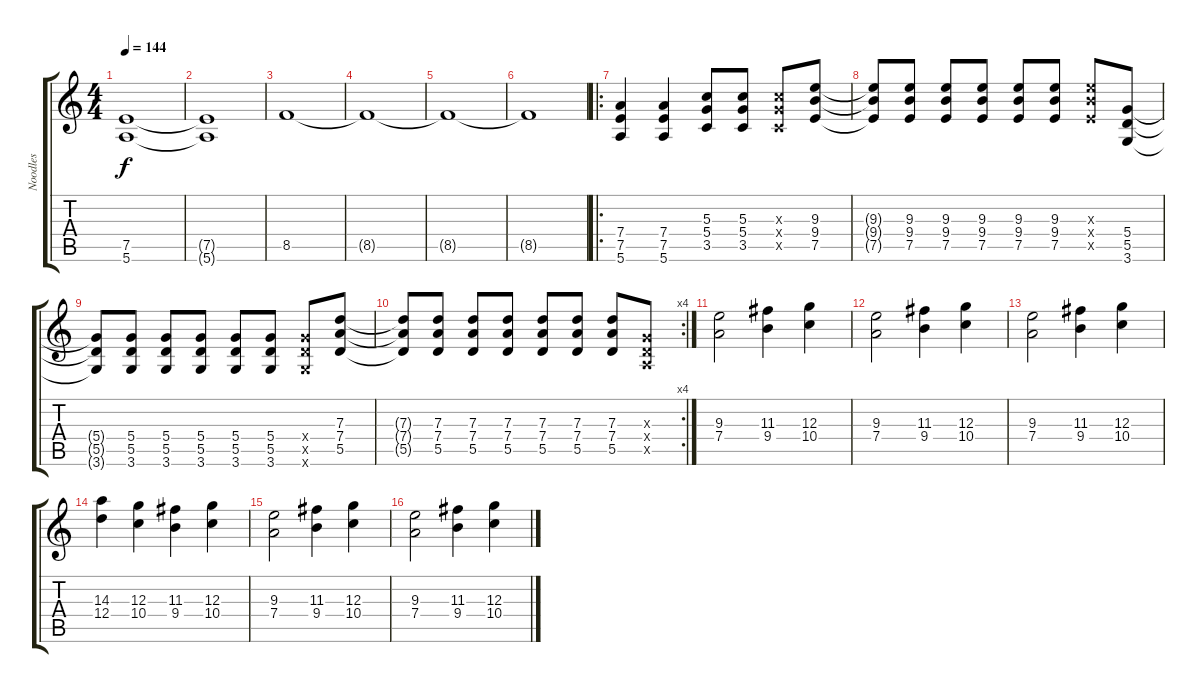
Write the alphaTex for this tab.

\track ("Noodles" "Noodles") {instrument distortionguitar}
\staff {score tabs}
\tuning (E4 B3 G3 D3 A2 E2) {hide}
\ts (4 4)
\tempo 144
\clef g2
\ks c
(7.5{t} 5.6{t}).1{dy f} |
(7.5{t} 5.6{t}).1 |
8.5.1 |
8.5{t}.1 |
8.5{t}.1 |
8.5{t}.1 |
\ro
(7.4 7.5 5.6).4 (7.4 7.5 5.6).4 (5.3 5.4 3.5).8 (5.3 5.4 3.5).8 (5.3{x} 5.4{x} 3.5{x}).8 (9.3 9.4 7.5).8 |
(9.3{t} 9.4{t} 7.5{t}).8 (9.3 9.4 7.5).8 (9.3 9.4 7.5).8 (9.3 9.4 7.5).8 (9.3 9.4 7.5).8 (9.3 9.4 7.5).8 (9.3{x} 9.4{x} 7.5{x}).8 (5.4 5.5 3.6).8 |
(5.4{t} 5.5{t} 3.6{t}).8 (5.4 5.5 3.6).8 (5.4 5.5 3.6).8 (5.4 5.5 3.6).8 (5.4 5.5 3.6).8 (5.4 5.5 3.6).8 (5.4{x} 5.5{x} 3.6{x}).8 (7.3 7.4 5.5).8 |
\rc 4
(7.3{t} 7.4{t} 5.5{t}).8 (7.3 7.4 5.5).8 (7.3 7.4 5.5).8 (7.3 7.4 5.5).8 (7.3 7.4 5.5).8 (7.3 7.4 5.5).8 (7.3 7.4 5.5).8 (0.3{x} 0.4{x} 0.5{x}).8 |
(9.3 7.4).2 (11.3 9.4).4 (12.3 10.4).4 |
(9.3 7.4).2 (11.3 9.4).4 (12.3 10.4).4 |
(9.3 7.4).2 (11.3 9.4).4 (12.3 10.4).4 |
(14.3 12.4).4 (12.3 10.4).4 (11.3 9.4).4 (12.3 10.4).4 |
(9.3 7.4).2 (11.3 9.4).4 (12.3 10.4).4 |
(9.3 7.4).2 (11.3 9.4).4 (12.3 10.4).4
